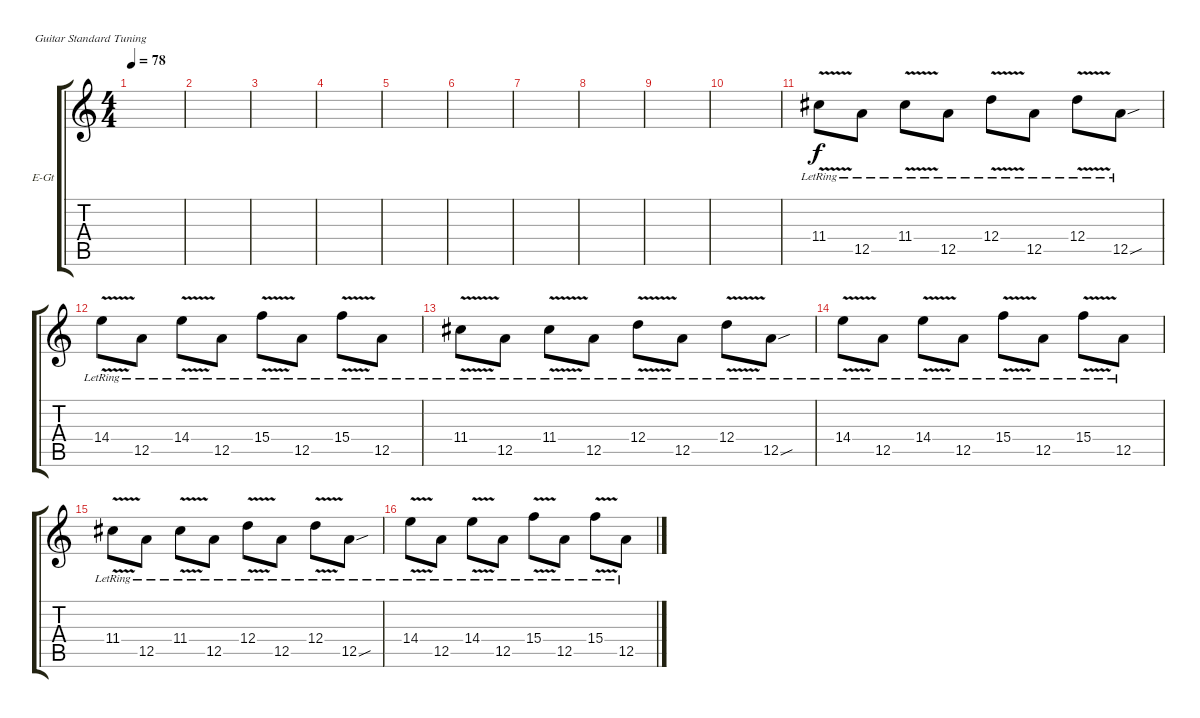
\defaultSystemsLayout 4
\bracketExtendMode groupsimilarinstruments
\firstSystemTrackNameOrientation horizontal
\otherSystemsTrackNameOrientation horizontal
\track ("Electric Guitar" "E-Gt") {instrument electricguitarclean}
\staff {score tabs}
\tuning (E4 B3 G3 D3 A2 E2)
\ts (4 4)
\tempo 78
\clef g2
\scale
0.485477
\ks c
|
\scale
0.257261 |
\scale
0.257261 |
\scale
0.333333 |
\scale
0.333333 |
\scale
0.333333 |
\scale
0.333333 |
\scale
0.333333 |
\scale
0.333333 |
\scale
0.333333 |
\scale
0.333333 11.4{v lr}.8 12.5{lr}.8 11.4{v lr}.8 12.5{lr}.8 12.4{v lr}.8 12.5{lr}.8 12.4{v lr}.8 12.5{sou lr}.8 |
\scale
0.333333 14.4{v lr}.8 12.5{lr}.8 14.4{v lr}.8 12.5{lr}.8 15.4{v lr}.8 12.5{lr}.8 15.4{v lr}.8 12.5{lr}.8 |
\scale
0.333333 11.4{v lr}.8 12.5{lr}.8 11.4{v lr}.8 12.5{lr}.8 12.4{v lr}.8 12.5{lr}.8 12.4{v lr}.8 12.5{sou lr}.8 |
\scale
0.333333 14.4{v lr}.8 12.5{lr}.8 14.4{v lr}.8 12.5{lr}.8 15.4{v lr}.8 12.5{lr}.8 15.4{v lr}.8 12.5{lr}.8 |
\scale
0.333333 11.4{v lr}.8 12.5{lr}.8 11.4{v lr}.8 12.5{lr}.8 12.4{v lr}.8 12.5{lr}.8 12.4{v lr}.8 12.5{sou lr}.8 |
\scale
0.333333 14.4{v lr}.8 12.5{lr}.8 14.4{v lr}.8 12.5{lr}.8 15.4{v lr}.8 12.5{lr}.8 15.4{v lr}.8 12.5{lr}.8
